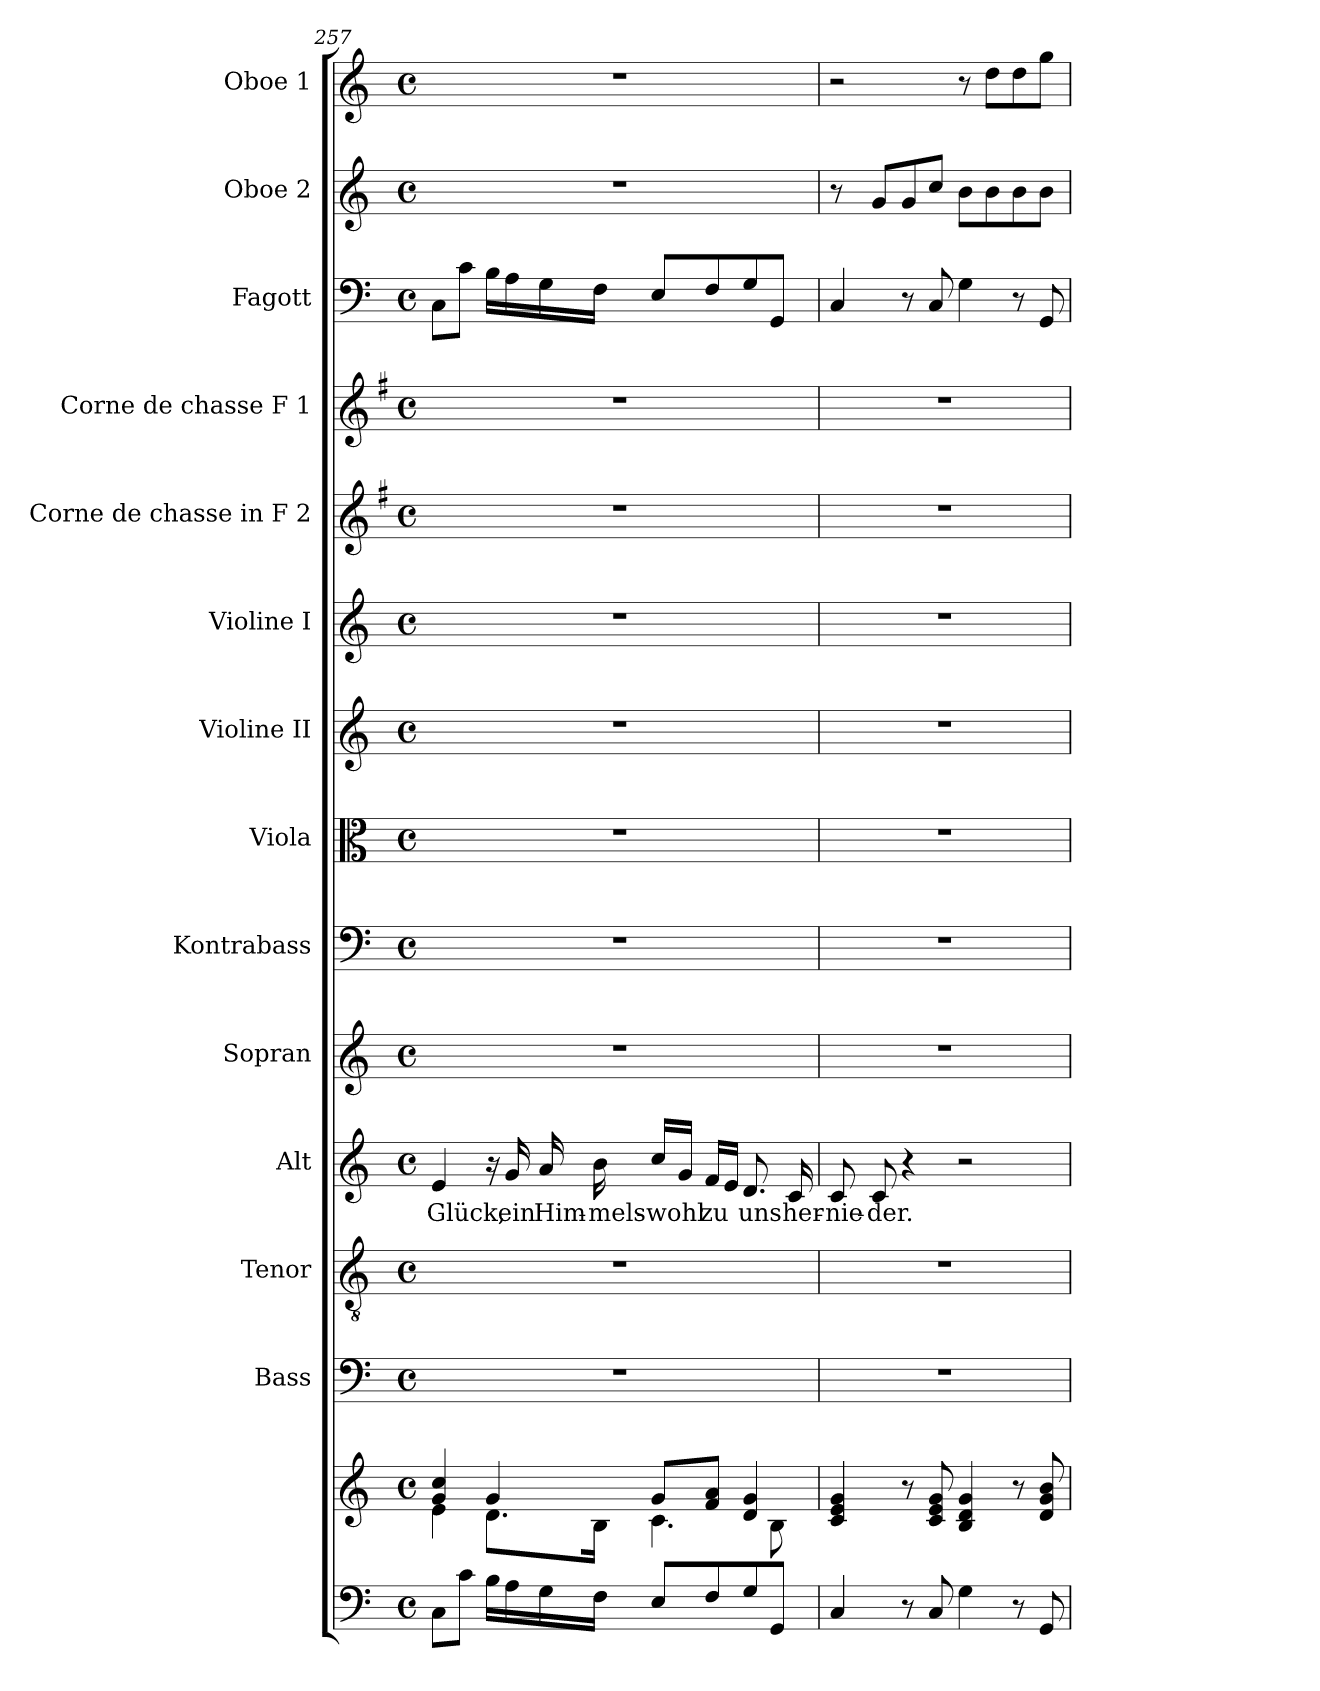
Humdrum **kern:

**kern	**kern	**kern	**kern	**kern	**text	**kern	**kern	**kern	**kern	**kern	**kern	**kern	**kern	**kern	**kern
*part14	*part14	*part13	*part12	*part11	*part11	*part10	*part9	*part8	*part7	*part6	*part5	*part4	*part3	*part2	*part1
*staff15	*staff14	*staff13	*staff12	*staff11	*staff11	*staff10	*staff9	*staff8	*staff7	*staff6	*staff5	*staff4	*staff3	*staff2	*staff1
*	*	*I"Bass	*I"Tenor	*I"Alt	*	*I"Sopran	*I"Kontrabass	*I"Viola	*I"Violine II	*I"Violine I	*I"Corne de chasse in F 2	*I"Corne de chasse F 1	*I"Fagott	*I"Oboe 2	*I"Oboe 1
*	*	*I'B.	*I'T.	*I'A.	*	*I'S.	*I'Kb.	*I'Vla.	*I'Vl. II	*I'Vl. I	*	*	*I'Fg.	*I'Ob. 2	*I'Ob. 1
*clefF4	*clefG2	*clefF4	*clefGv2	*clefG2	*	*clefG2	*clefF4	*clefC3	*clefG2	*clefG2	*clefG2	*clefG2	*clefF4	*clefG2	*clefG2
*	*	*	*	*	*	*	*ITrd7c12	*	*	*	*ITrd4c7	*ITrd4c7	*	*	*
*k[]	*k[]	*k[]	*k[]	*k[]	*	*k[]	*k[]	*k[]	*k[]	*k[]	*k[]	*k[]	*k[]	*k[]	*k[]
*C:	*C:	*C:	*C:	*C:	*	*C:	*C:	*C:	*C:	*C:	*C:	*C:	*C:	*C:	*C:
*M4/4	*M4/4	*M4/4	*M4/4	*M4/4	*	*M4/4	*M4/4	*M4/4	*M4/4	*M4/4	*M4/4	*M4/4	*M4/4	*M4/4	*M4/4
*met(c)	*met(c)	*met(c)	*met(c)	*met(c)	*	*met(c)	*met(c)	*met(c)	*met(c)	*met(c)	*met(c)	*met(c)	*met(c)	*met(c)	*met(c)
=257	=257	=257	=257	=257	=257	=257	=257	=257	=257	=257	=257	=257	=257	=257	=257
*	*^	*	*	*	*	*	*	*	*	*	*	*	*	*	*
!	!	!	!	!	!	!LO:LY:b	!	!	!	!	!	!	!	!	!	!
8C\L	4g/ 4cc/	4e\	1r	1r	4e/	Glück,	1r	1r	1r	1r	1r	1r	1r	8C\L	1r	1r
8c\J	.	.	.	.	.	.	.	.	.	.	.	.	.	8c\J	.	.
16B\LL	4g/	8.d\L	.	.	16r	.	.	.	.	.	.	.	.	16B\LL	.	.
!	!	!	!	!	!	!LO:LY:b	!	!	!	!	!	!	!	!	!	!
16A\	.	.	.	.	16g/	ein	.	.	.	.	.	.	.	16A\	.	.
!	!	!	!	!	!	!LO:LY:b	!	!	!	!	!	!	!	!	!	!
16G\	.	.	.	.	16a/	Him-	.	.	.	.	.	.	.	16G\	.	.
!	!	!	!	!	!	!LO:LY:b	!	!	!	!	!	!	!	!	!	!
16F\JJ	.	16B\Jk	.	.	16b\	-mels-	.	.	.	.	.	.	.	16F\JJ	.	.
!	!	!	!	!	!	!LO:LY:b	!	!	!	!	!	!	!	!	!	!
8E/L	8g/L	4.c\	.	.	16cc/LL	-wohl	.	.	.	.	.	.	.	8E/L	.	.
.	.	.	.	.	16g/JJ	.	.	.	.	.	.	.	.	.	.	.
!	!	!	!	!	!	!LO:LY:b	!	!	!	!	!	!	!	!	!	!
8F/	8f/ 8a/J	.	.	.	16f/LL	zu	.	.	.	.	.	.	.	8F/	.	.
.	.	.	.	.	16e/JJ	.	.	.	.	.	.	.	.	.	.	.
!	!	!	!	!	!	!LO:LY:b	!	!	!	!	!	!	!	!	!	!
8G/	4d/ 4g/	.	.	.	8.d/	uns	.	.	.	.	.	.	.	8G/	.	.
8GG/J	.	8B\	.	.	.	.	.	.	.	.	.	.	.	8GG/J	.	.
!	!	!	!	!	!	!LO:LY:b	!	!	!	!	!	!	!	!	!	!
.	.	.	.	.	16c/	her-	.	.	.	.	.	.	.	.	.	.
*	*v	*v	*	*	*	*	*	*	*	*	*	*	*	*	*	*
=258	=258	=258	=258	=258	=258	=258	=258	=258	=258	=258	=258	=258	=258	=258	=258
!	!	!	!	!	!LO:LY:b	!	!	!	!	!	!	!	!	!	!
4C/	4c/ 4e/ 4g/	1r	1r	8c/	-nie-	1r	1r	1r	1r	1r	1r	1r	4C/	8r	2r
!	!	!	!	!	!LO:LY:b	!	!	!	!	!	!	!	!	!	!
.	.	.	.	8c/	-der.	.	.	.	.	.	.	.	.	8g/L	.
8r	8r	.	.	4r	.	.	.	.	.	.	.	.	8r	8g/	.
8C/	8c/ 8e/ 8g/	.	.	.	.	.	.	.	.	.	.	.	8C/	8cc/J	.
4G\	4B/ 4d/ 4g/	.	.	2r	.	.	.	.	.	.	.	.	4G\	8b\L	8r
.	.	.	.	.	.	.	.	.	.	.	.	.	.	8b\	8dd\L
8r	8r	.	.	.	.	.	.	.	.	.	.	.	8r	8b\	8dd\
8GG/	8d/ 8g/ 8b/	.	.	.	.	.	.	.	.	.	.	.	8GG/	8b\J	8gg\J
=	=	=	=	=	=	=	=	=	=	=	=	=	=	=	=
*-	*-	*-	*-	*-	*-	*-	*-	*-	*-	*-	*-	*-	*-	*-	*-
